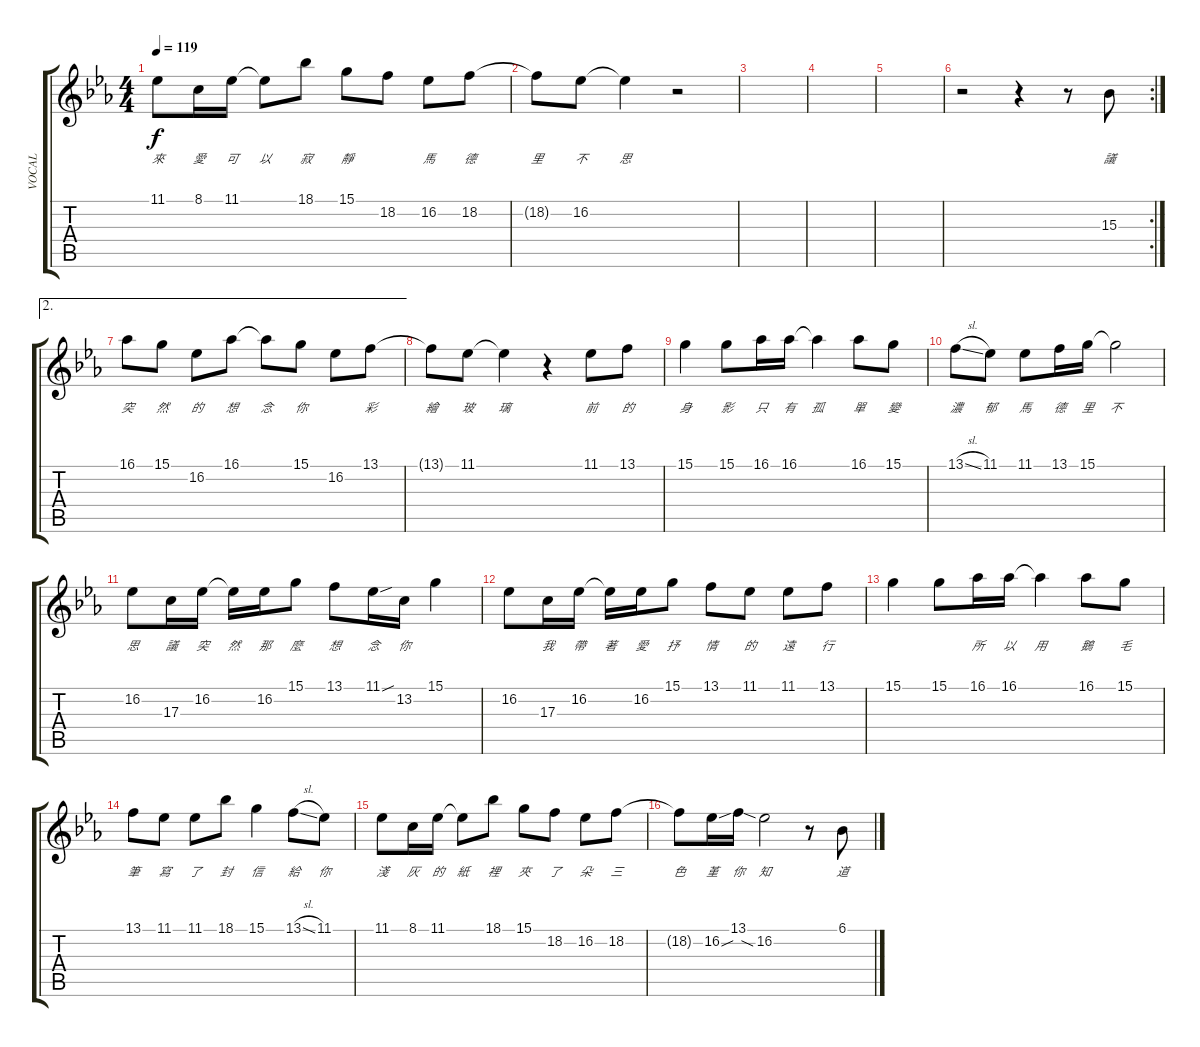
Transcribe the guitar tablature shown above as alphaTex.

\track ("VOCAL" "VOCAL") {instrument vibraphone}
\staff {score tabs}
\tuning (E4 B3 G3 D3 A2 E2) {hide}
\ts (4 4)
\tempo 119
\clef g2
\ks eb
11.1.8{lyrics (0 "來") lyrics (1 "") lyrics (2 "") lyrics (3 "") lyrics (4 "") dy f} 8.1.16{lyrics (0 "愛") lyrics (1 "") lyrics (2 "") lyrics (3 "") lyrics (4 "")} 11.1.16{lyrics (0 "可") lyrics (1 "") lyrics (2 "") lyrics (3 "") lyrics (4 "")} 11.1{t}.8{lyrics (0 "以") lyrics (1 "") lyrics (2 "") lyrics (3 "") lyrics (4 "")} 18.1.8{lyrics (0 "寂") lyrics (1 "") lyrics (2 "") lyrics (3 "") lyrics (4 "")} 15.1.8{lyrics (0 "靜") lyrics (1 "") lyrics (2 "") lyrics (3 "") lyrics (4 "")} 18.2.8{lyrics (0 "") lyrics (1 "") lyrics (2 "") lyrics (3 "") lyrics (4 "")} 16.2.8{lyrics (0 "馬") lyrics (1 "") lyrics (2 "") lyrics (3 "") lyrics (4 "")} 18.2.8{lyrics (0 "德") lyrics (1 "") lyrics (2 "") lyrics (3 "") lyrics (4 "")} |
18.2{t}.8{lyrics (0 "里") lyrics (1 "") lyrics (2 "") lyrics (3 "") lyrics (4 "")} 16.2.8{lyrics (0 "不") lyrics (1 "") lyrics (2 "") lyrics (3 "") lyrics (4 "")} 16.2{t}.4{lyrics (0 "思") lyrics (1 "") lyrics (2 "") lyrics (3 "") lyrics (4 "")} r.2 |
|
|
|
\rc 2
r.2 r.4 r.8 15.3.8{lyrics (0 "議　") lyrics (1 "") lyrics (2 "") lyrics (3 "") lyrics (4 "")} |
\ae 2
16.1.8{lyrics (0 "突") lyrics (1 "") lyrics (2 "") lyrics (3 "") lyrics (4 "")} 15.1.8{lyrics (0 "然") lyrics (1 "") lyrics (2 "") lyrics (3 "") lyrics (4 "")} 16.2.8{lyrics (0 "的") lyrics (1 "") lyrics (2 "") lyrics (3 "") lyrics (4 "")} 16.1.8{lyrics (0 "想") lyrics (1 "") lyrics (2 "") lyrics (3 "") lyrics (4 "")} 16.1{t}.8{lyrics (0 "念") lyrics (1 "") lyrics (2 "") lyrics (3 "") lyrics (4 "")} 15.1.8{lyrics (0 "你") lyrics (1 "") lyrics (2 "") lyrics (3 "") lyrics (4 "")} 16.2.8{lyrics (0 "") lyrics (1 "") lyrics (2 "") lyrics (3 "") lyrics (4 "")} 13.1.8{lyrics (0 "彩") lyrics (1 "") lyrics (2 "") lyrics (3 "") lyrics (4 "")} |
13.1{t}.8{lyrics (0 "繪") lyrics (1 "") lyrics (2 "") lyrics (3 "") lyrics (4 "")} 11.1.8{lyrics (0 "玻") lyrics (1 "") lyrics (2 "") lyrics (3 "") lyrics (4 "")} 11.1{t}.4{lyrics (0 "璃") lyrics (1 "") lyrics (2 "") lyrics (3 "") lyrics (4 "")} r.4 11.1.8{lyrics (0 "前") lyrics (1 "") lyrics (2 "") lyrics (3 "") lyrics (4 "")} 13.1.8{lyrics (0 "的") lyrics (1 "") lyrics (2 "") lyrics (3 "") lyrics (4 "")} |
15.1.4{lyrics (0 "身") lyrics (1 "") lyrics (2 "") lyrics (3 "") lyrics (4 "")} 15.1.8{lyrics (0 "影　") lyrics (1 "") lyrics (2 "") lyrics (3 "") lyrics (4 "")} 16.1.16{lyrics (0 "只") lyrics (1 "") lyrics (2 "") lyrics (3 "") lyrics (4 "")} 16.1.16{lyrics (0 "有") lyrics (1 "") lyrics (2 "") lyrics (3 "") lyrics (4 "")} 16.1{t}.4{lyrics (0 "孤") lyrics (1 "") lyrics (2 "") lyrics (3 "") lyrics (4 "")} 16.1.8{lyrics (0 "單") lyrics (1 "") lyrics (2 "") lyrics (3 "") lyrics (4 "")} 15.1.8{lyrics (0 "變") lyrics (1 "") lyrics (2 "") lyrics (3 "") lyrics (4 "")} |
13.1{sl}.8{lyrics (0 "濃") lyrics (1 "") lyrics (2 "") lyrics (3 "") lyrics (4 "")} 11.1.8{lyrics (0 "郁") lyrics (1 "") lyrics (2 "") lyrics (3 "") lyrics (4 "")} 11.1.8{lyrics (0 "馬") lyrics (1 "") lyrics (2 "") lyrics (3 "") lyrics (4 "")} 13.1.16{lyrics (0 "德") lyrics (1 "") lyrics (2 "") lyrics (3 "") lyrics (4 "")} 15.1.16{lyrics (0 "里") lyrics (1 "") lyrics (2 "") lyrics (3 "") lyrics (4 "")} 15.1{t}.2{lyrics (0 "不") lyrics (1 "") lyrics (2 "") lyrics (3 "") lyrics (4 "")} |
16.2.8{lyrics (0 "思") lyrics (1 "") lyrics (2 "") lyrics (3 "") lyrics (4 "")} 17.3.16{lyrics (0 "議　") lyrics (1 "") lyrics (2 "") lyrics (3 "") lyrics (4 "")} 16.2.16{lyrics (0 "突") lyrics (1 "") lyrics (2 "") lyrics (3 "") lyrics (4 "")} 16.2{t}.16{lyrics (0 "然") lyrics (1 "") lyrics (2 "") lyrics (3 "") lyrics (4 "")} 16.2.16{lyrics (0 "那") lyrics (1 "") lyrics (2 "") lyrics (3 "") lyrics (4 "")} 15.1.8{lyrics (0 "麼") lyrics (1 "") lyrics (2 "") lyrics (3 "") lyrics (4 "")} 13.1.8{lyrics (0 "想") lyrics (1 "") lyrics (2 "") lyrics (3 "") lyrics (4 "")} 11.1{sou}.16{lyrics (0 "念") lyrics (1 "") lyrics (2 "") lyrics (3 "") lyrics (4 "")} 13.2.16{lyrics (0 "你") lyrics (1 "") lyrics (2 "") lyrics (3 "") lyrics (4 "")} 15.1.4{lyrics (0 "") lyrics (1 "") lyrics (2 "") lyrics (3 "") lyrics (4 "")} |
16.2.8{lyrics (0 "") lyrics (1 "") lyrics (2 "") lyrics (3 "") lyrics (4 "")} 17.3.16{lyrics (0 "我") lyrics (1 "") lyrics (2 "") lyrics (3 "") lyrics (4 "")} 16.2.16{lyrics (0 "帶") lyrics (1 "") lyrics (2 "") lyrics (3 "") lyrics (4 "")} 16.2{t}.16{lyrics (0 "著") lyrics (1 "") lyrics (2 "") lyrics (3 "") lyrics (4 "")} 16.2.16{lyrics (0 "愛") lyrics (1 "") lyrics (2 "") lyrics (3 "") lyrics (4 "")} 15.1.8{lyrics (0 "抒") lyrics (1 "") lyrics (2 "") lyrics (3 "") lyrics (4 "")} 13.1.8{lyrics (0 "情") lyrics (1 "") lyrics (2 "") lyrics (3 "") lyrics (4 "")} 11.1.8{lyrics (0 "的") lyrics (1 "") lyrics (2 "") lyrics (3 "") lyrics (4 "")} 11.1.8{lyrics (0 "遠") lyrics (1 "") lyrics (2 "") lyrics (3 "") lyrics (4 "")} 13.1.8{lyrics (0 "行") lyrics (1 "") lyrics (2 "") lyrics (3 "") lyrics (4 "")} |
15.1.4{lyrics (0 "") lyrics (1 "") lyrics (2 "") lyrics (3 "") lyrics (4 "")} 15.1.8{lyrics (0 "") lyrics (1 "") lyrics (2 "") lyrics (3 "") lyrics (4 "")} 16.1.16{lyrics (0 "所") lyrics (1 "") lyrics (2 "") lyrics (3 "") lyrics (4 "")} 16.1.16{lyrics (0 "以") lyrics (1 "") lyrics (2 "") lyrics (3 "") lyrics (4 "")} 16.1{t}.4{lyrics (0 "用") lyrics (1 "") lyrics (2 "") lyrics (3 "") lyrics (4 "")} 16.1.8{lyrics (0 "鵝") lyrics (1 "") lyrics (2 "") lyrics (3 "") lyrics (4 "")} 15.1.8{lyrics (0 "毛") lyrics (1 "") lyrics (2 "") lyrics (3 "") lyrics (4 "")} |
13.1.8{lyrics (0 "筆") lyrics (1 "") lyrics (2 "") lyrics (3 "") lyrics (4 "")} 11.1.8{lyrics (0 "寫") lyrics (1 "") lyrics (2 "") lyrics (3 "") lyrics (4 "")} 11.1.8{lyrics (0 "了") lyrics (1 "") lyrics (2 "") lyrics (3 "") lyrics (4 "")} 18.1.8{lyrics (0 "封") lyrics (1 "") lyrics (2 "") lyrics (3 "") lyrics (4 "")} 15.1.4{lyrics (0 "信") lyrics (1 "") lyrics (2 "") lyrics (3 "") lyrics (4 "")} 13.1{sl}.8{lyrics (0 "給") lyrics (1 "") lyrics (2 "") lyrics (3 "") lyrics (4 "")} 11.1.8{lyrics (0 "你") lyrics (1 "") lyrics (2 "") lyrics (3 "") lyrics (4 "")} |
11.1.8{lyrics (0 "淺") lyrics (1 "") lyrics (2 "") lyrics (3 "") lyrics (4 "")} 8.1.16{lyrics (0 "灰") lyrics (1 "") lyrics (2 "") lyrics (3 "") lyrics (4 "")} 11.1.16{lyrics (0 "的") lyrics (1 "") lyrics (2 "") lyrics (3 "") lyrics (4 "")} 11.1{t}.8{lyrics (0 "紙") lyrics (1 "") lyrics (2 "") lyrics (3 "") lyrics (4 "")} 18.1.8{lyrics (0 "裡") lyrics (1 "") lyrics (2 "") lyrics (3 "") lyrics (4 "")} 15.1.8{lyrics (0 "夾") lyrics (1 "") lyrics (2 "") lyrics (3 "") lyrics (4 "")} 18.2.8{lyrics (0 "了") lyrics (1 "") lyrics (2 "") lyrics (3 "") lyrics (4 "")} 16.2.8{lyrics (0 "朵") lyrics (1 "") lyrics (2 "") lyrics (3 "") lyrics (4 "")} 18.2.8{lyrics (0 "三") lyrics (1 "") lyrics (2 "") lyrics (3 "") lyrics (4 "")} |
18.2{t}.8{lyrics (0 "色") lyrics (1 "") lyrics (2 "") lyrics (3 "") lyrics (4 "")} 16.2{sou}.16{lyrics (0 "堇") lyrics (1 "") lyrics (2 "") lyrics (3 "") lyrics (4 "")} 13.1.16{lyrics (0 "你") lyrics (1 "") lyrics (2 "") lyrics (3 "") lyrics (4 "")} 16.2{sia}.2{lyrics (0 "知") lyrics (1 "") lyrics (2 "") lyrics (3 "") lyrics (4 "")} r.8 6.1.8{lyrics (0 "道") lyrics (1 "") lyrics (2 "") lyrics (3 "") lyrics (4 "")}
